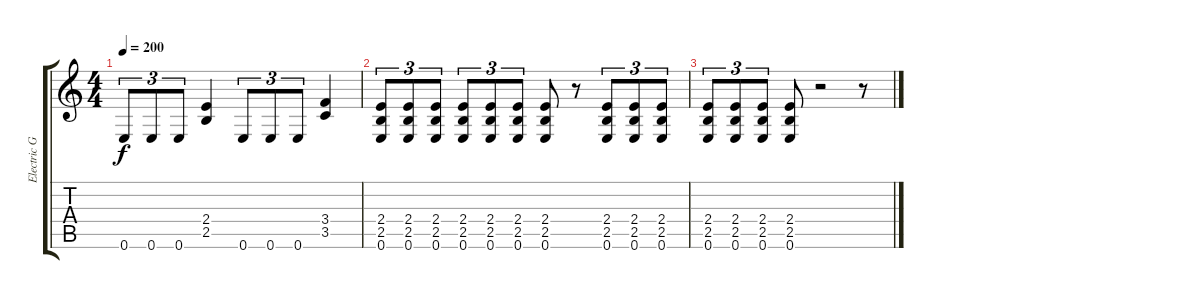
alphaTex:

\track ("Electric Guitar (Guitar 2)" "Electric G") {instrument electricguitarclean}
\staff {score tabs}
\tuning (E4 B3 G3 D3 A2 E2) {hide}
\ts (4 4)
\tempo 200
\clef g2
\ks c
0.6.8{tu (3 2) dy f} 0.6.8{tu (3 2)} 0.6.8{tu (3 2)} (2.4 2.5).4 0.6.8{tu (3 2)} 0.6.8{tu (3 2)} 0.6.8{tu (3 2)} (3.4 3.5).4 |
(2.4 2.5 0.6).8{tu (3 2)} (2.4 2.5 0.6).8{tu (3 2)} (2.4 2.5 0.6).8{tu (3 2)} (2.4 2.5 0.6).8{tu (3 2)} (2.4 2.5 0.6).8{tu (3 2)} (2.4 2.5 0.6).8{tu (3 2)} (2.4 2.5 0.6).8 r.8 (2.4 2.5 0.6).8{tu (3 2)} (2.4 2.5 0.6).8{tu (3 2)} (2.4 2.5 0.6).8{tu (3 2)} |
(2.4 2.5 0.6).8{tu (3 2)} (2.4 2.5 0.6).8{tu (3 2)} (2.4 2.5 0.6).8{tu (3 2)} (2.4 2.5 0.6).8 r.2 r.8
